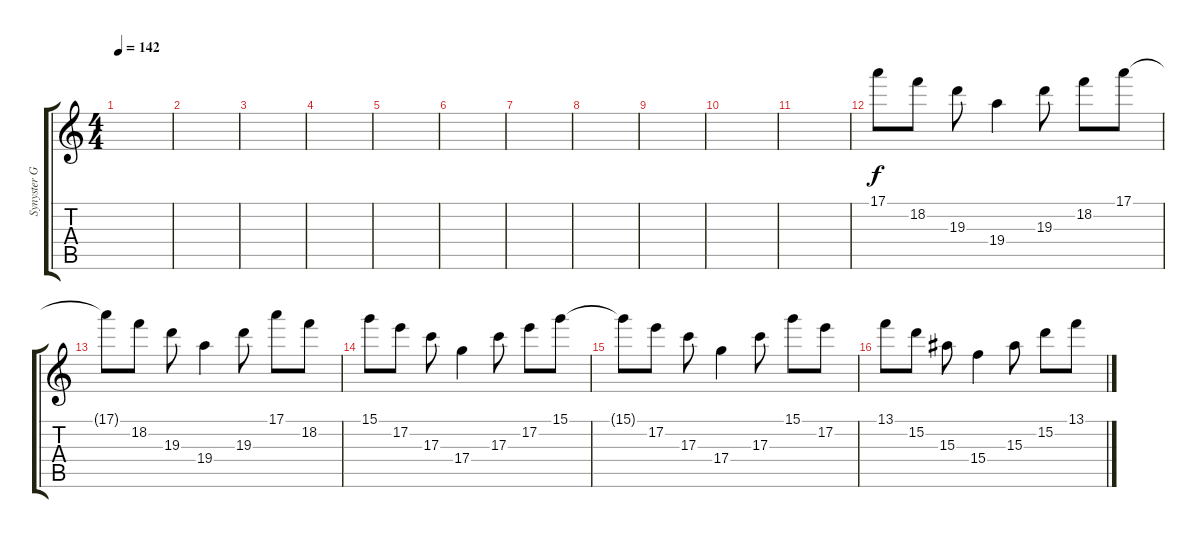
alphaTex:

\track ("Synyster Gates Pan Lead" "Synyster G") {instrument distortionguitar}
\staff {score tabs}
\tuning (E4 B3 G3 D3 A2 D2) {hide}
\ts (4 4)
\tempo 142
\clef g2
\ks c
|
|
|
|
|
|
|
|
|
|
|
17.1.8 18.2.8 19.3.8 19.4.4 19.3.8 18.2.8 17.1.8 |
17.1{t}.8 18.2.8 19.3.8 19.4.4 19.3.8 17.1.8 18.2.8 |
15.1.8 17.2.8 17.3.8 17.4.4 17.3.8 17.2.8 15.1.8 |
15.1{t}.8 17.2.8 17.3.8 17.4.4 17.3.8 15.1.8 17.2.8 |
13.1.8 15.2.8 15.3.8 15.4.4 15.3.8 15.2.8 13.1.8
